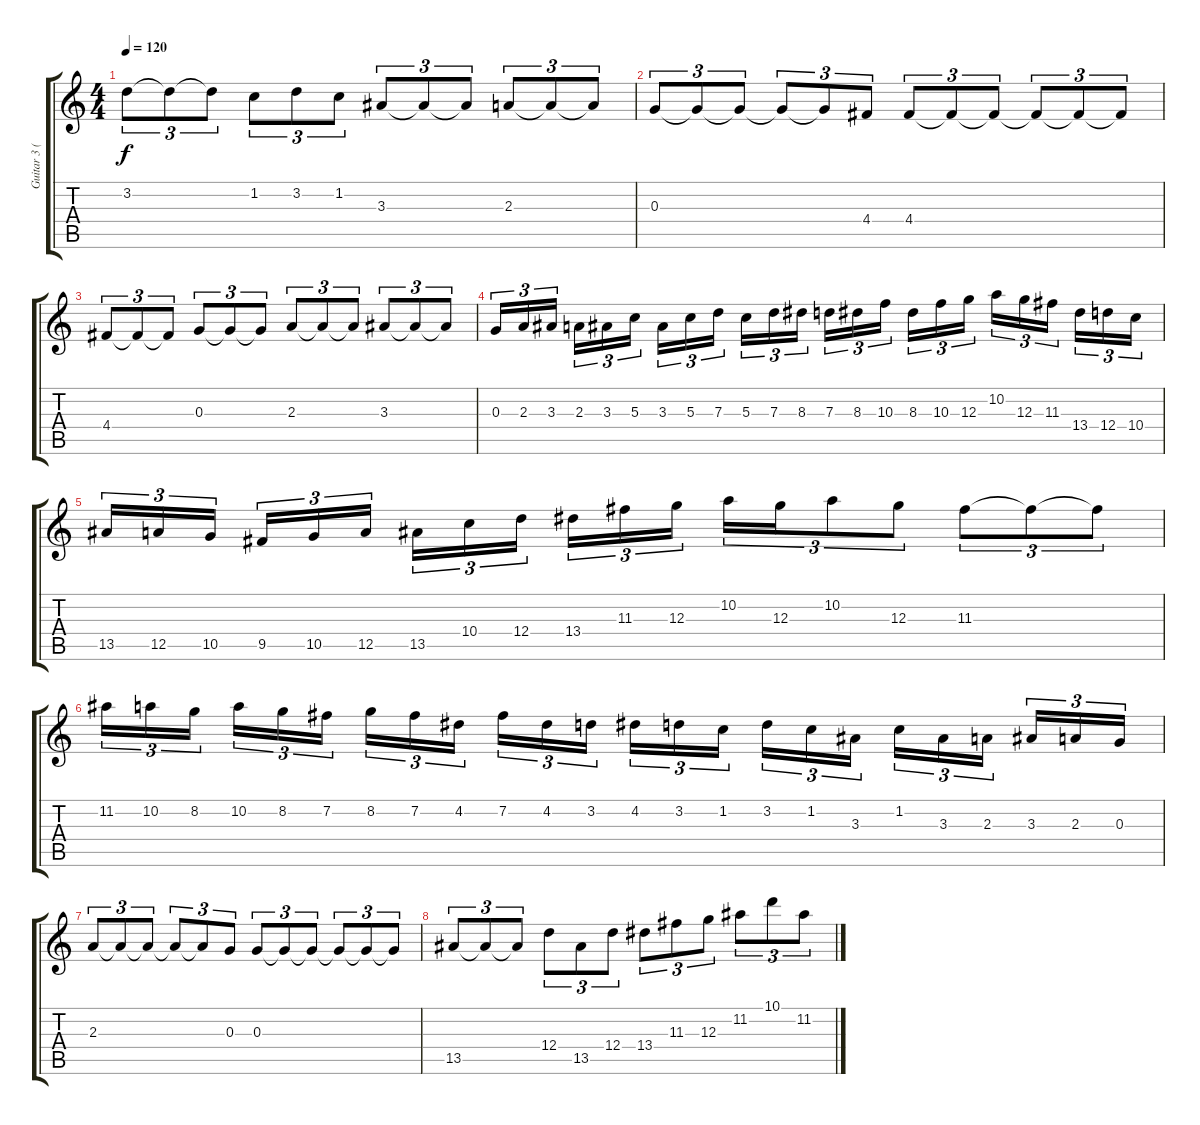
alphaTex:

\track ("Guitar 3 (Solo)" "Guitar 3 (") {instrument distortionguitar}
\staff {score tabs}
\tuning (E4 B3 G3 D3 A2 E2) {hide}
\ts (4 4)
\tempo 120
\clef g2
\ks c
3.2.8{tu (3 2) dy f} 3.2{t}.8{tu (3 2)} 3.2{t}.8{tu (3 2)} 1.2.8{tu (3 2)} 3.2.8{tu (3 2)} 1.2.8{tu (3 2)} 3.3.8{tu (3 2)} 3.3{t}.8{tu (3 2)} 3.3{t}.8{tu (3 2)} 2.3.8{tu (3 2)} 2.3{t}.8{tu (3 2)} 2.3{t}.8{tu (3 2)} |
0.3.8{tu (3 2)} 0.3{t}.8{tu (3 2)} 0.3{t}.8{tu (3 2)} 0.3{t}.8{tu (3 2)} 0.3{t}.8{tu (3 2)} 4.4.8{tu (3 2)} 4.4.8{tu (3 2)} 4.4{t}.8{tu (3 2)} 4.4{t}.8{tu (3 2)} 4.4{t}.8{tu (3 2)} 4.4{t}.8{tu (3 2)} 4.4{t}.8{tu (3 2)} |
4.4.8{tu (3 2)} 4.4{t}.8{tu (3 2)} 4.4{t}.8{tu (3 2)} 0.3.8{tu (3 2)} 0.3{t}.8{tu (3 2)} 0.3{t}.8{tu (3 2)} 2.3.8{tu (3 2)} 2.3{t}.8{tu (3 2)} 2.3{t}.8{tu (3 2)} 3.3.8{tu (3 2)} 3.3{t}.8{tu (3 2)} 3.3{t}.8{tu (3 2)} |
0.3.16{tu (3 2)} 2.3.16{tu (3 2)} 3.3.16{tu (3 2)} 2.3.16{tu (3 2)} 3.3.16{tu (3 2)} 5.3.16{tu (3 2)} 3.3.16{tu (3 2)} 5.3.16{tu (3 2)} 7.3.16{tu (3 2)} 5.3.16{tu (3 2)} 7.3.16{tu (3 2)} 8.3.16{tu (3 2)} 7.3.16{tu (3 2)} 8.3.16{tu (3 2)} 10.3.16{tu (3 2)} 8.3.16{tu (3 2)} 10.3.16{tu (3 2)} 12.3.16{tu (3 2)} 10.2.16{tu (3 2)} 12.3.16{tu (3 2)} 11.3.16{tu (3 2)} 13.4.16{tu (3 2)} 12.4.16{tu (3 2)} 10.4.16{tu (3 2)} |
13.5.16{tu (3 2)} 12.5.16{tu (3 2)} 10.5.16{tu (3 2)} 9.5.16{tu (3 2)} 10.5.16{tu (3 2)} 12.5.16{tu (3 2)} 13.5.16{tu (3 2)} 10.4.16{tu (3 2)} 12.4.16{tu (3 2)} 13.4.16{tu (3 2)} 11.3.16{tu (3 2)} 12.3.16{tu (3 2)} 10.2.16{tu (3 2)} 12.3.16{tu (3 2)} 10.2.8{tu (3 2)} 12.3.8{tu (3 2)} 11.3.8{tu (3 2)} 11.3{t}.8{tu (3 2)} 11.3{t}.8{tu (3 2)} |
11.2.16{tu (3 2)} 10.2.16{tu (3 2)} 8.2.16{tu (3 2)} 10.2.16{tu (3 2)} 8.2.16{tu (3 2)} 7.2.16{tu (3 2)} 8.2.16{tu (3 2)} 7.2.16{tu (3 2)} 4.2.16{tu (3 2)} 7.2.16{tu (3 2)} 4.2.16{tu (3 2)} 3.2.16{tu (3 2)} 4.2.16{tu (3 2)} 3.2.16{tu (3 2)} 1.2.16{tu (3 2)} 3.2.16{tu (3 2)} 1.2.16{tu (3 2)} 3.3.16{tu (3 2)} 1.2.16{tu (3 2)} 3.3.16{tu (3 2)} 2.3.16{tu (3 2)} 3.3.16{tu (3 2)} 2.3.16{tu (3 2)} 0.3.16{tu (3 2)} |
2.3.8{tu (3 2)} 2.3{t}.8{tu (3 2)} 2.3{t}.8{tu (3 2)} 2.3{t}.8{tu (3 2)} 2.3{t}.8{tu (3 2)} 0.3.8{tu (3 2)} 0.3.8{tu (3 2)} 0.3{t}.8{tu (3 2)} 0.3{t}.8{tu (3 2)} 0.3{t}.8{tu (3 2)} 0.3{t}.8{tu (3 2)} 0.3{t}.8{tu (3 2)} |
13.5.8{tu (3 2)} 13.5{t}.8{tu (3 2)} 13.5{t}.8{tu (3 2)} 12.4.8{tu (3 2)} 13.5.8{tu (3 2)} 12.4.8{tu (3 2)} 13.4.8{tu (3 2)} 11.3.8{tu (3 2)} 12.3.8{tu (3 2)} 11.2.8{tu (3 2)} 10.1.8{tu (3 2)} 11.2.8{tu (3 2)}
